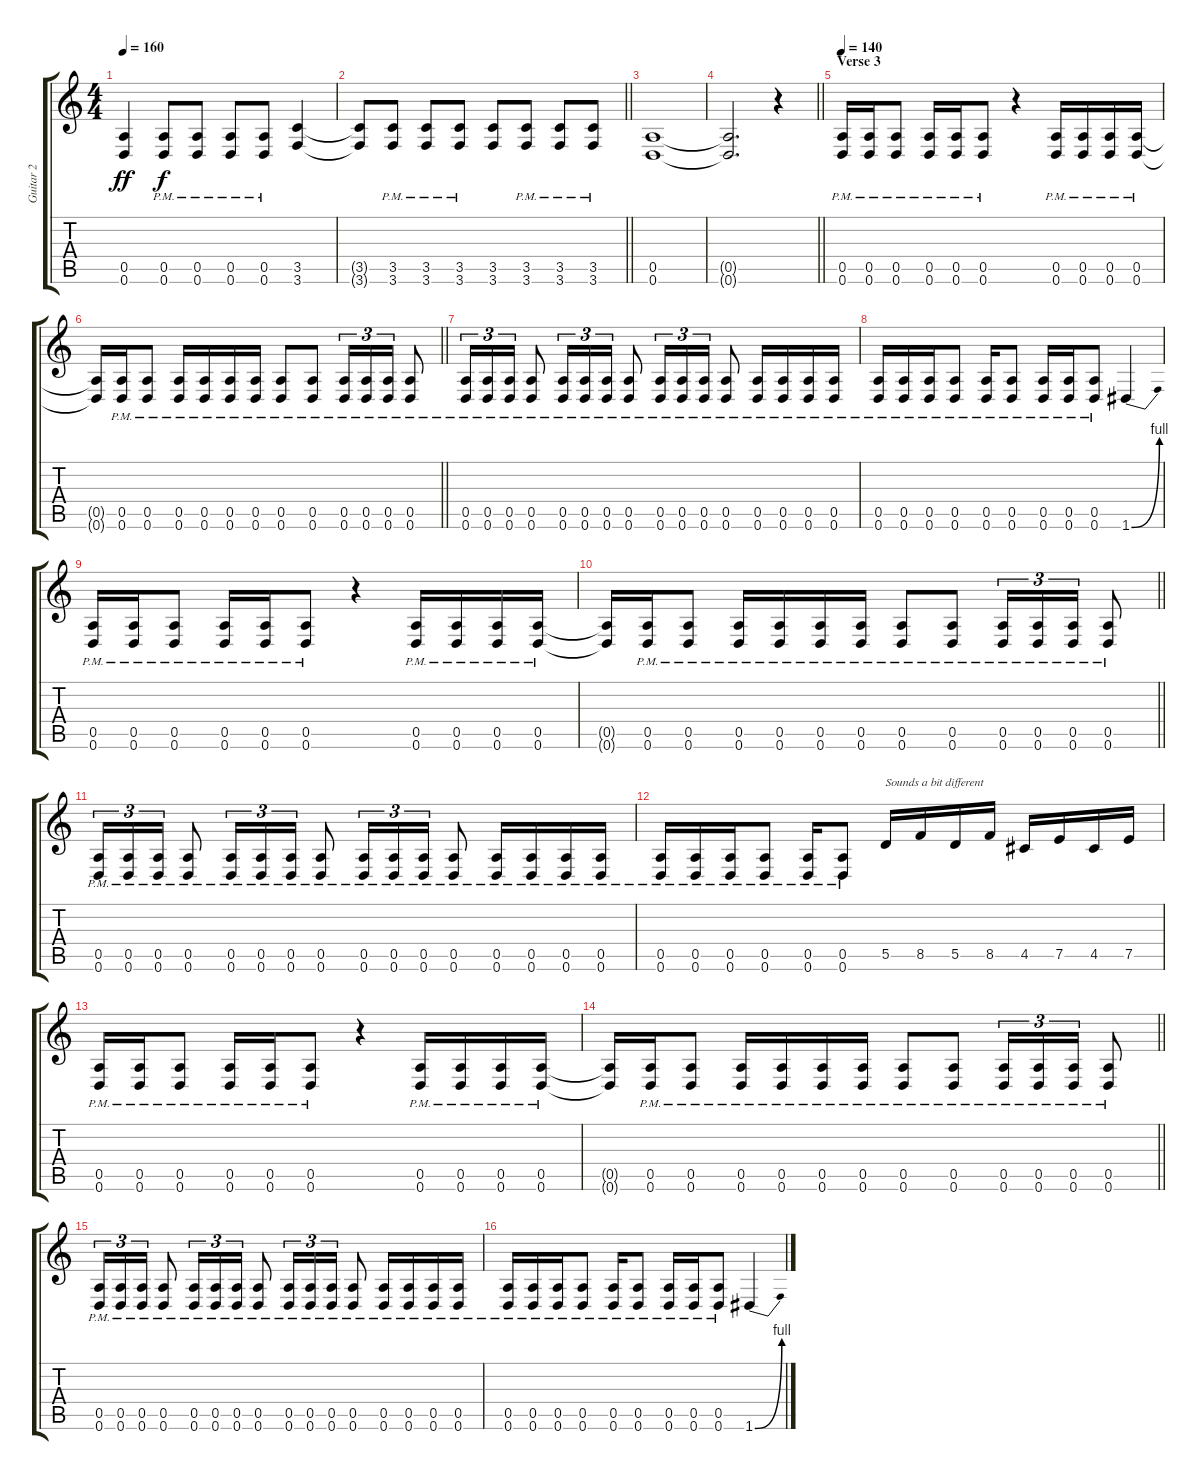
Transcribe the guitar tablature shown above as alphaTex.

\track ("Guitar 2" "Guitar 2") {instrument distortionguitar}
\staff {score tabs}
\tuning (E4 B3 G3 D3 A2 D2) {hide}
\ts (4 4)
\tempo 160
\clef g2
\ks c
(0.5 0.6).4{dy ff} (0.5{pm} 0.6{pm}).8{dy f} (0.5{pm} 0.6{pm}).8 (0.5{pm} 0.6{pm}).8 (0.5{pm} 0.6{pm}).8 (3.5 3.6).4 |
\barLineRight lightlight
(3.5{t} 3.6{t}).8 (3.5{pm} 3.6{pm}).8 (3.5{pm} 3.6{pm}).8 (3.5{pm} 3.6{pm}).8 (3.5 3.6).8 (3.5{pm} 3.6{pm}).8 (3.5{pm} 3.6{pm}).8 (3.5{pm} 3.6{pm}).8 |
(0.5 0.6).1 |
\barLineRight lightlight
(0.5{t} 0.6{t}).2{d} r.4 |
\section ("" "Verse 3")
\tempo 140
(0.5{pm} 0.6{pm}).16{volume 13} (0.5{pm} 0.6{pm}).16 (0.5{pm} 0.6{pm}).8 (0.5{pm} 0.6{pm}).16 (0.5{pm} 0.6{pm}).16 (0.5{pm} 0.6{pm}).8 r.4 (0.5{pm} 0.6{pm}).16 (0.5{pm} 0.6{pm}).16 (0.5{pm} 0.6{pm}).16 (0.5{pm} 0.6{pm}).16 |
\barLineRight lightlight
(0.5{t} 0.6{t}).16 (0.5{pm} 0.6{pm}).16 (0.5{pm} 0.6{pm}).8 (0.5{pm} 0.6{pm}).16 (0.5{pm} 0.6{pm}).16 (0.5{pm} 0.6{pm}).16 (0.5{pm} 0.6{pm}).16 (0.5{pm} 0.6{pm}).8 (0.5{pm} 0.6{pm}).8 (0.5{pm} 0.6{pm}).16{tu (3 2)} (0.5{pm} 0.6{pm}).16{tu (3 2)} (0.5{pm} 0.6{pm}).16{tu (3 2)} (0.5{pm} 0.6{pm}).8 |
(0.5{pm} 0.6{pm}).16{tu (3 2)} (0.5{pm} 0.6{pm}).16{tu (3 2)} (0.5{pm} 0.6{pm}).16{tu (3 2)} (0.5{pm} 0.6{pm}).8 (0.5{pm} 0.6{pm}).16{tu (3 2)} (0.5{pm} 0.6{pm}).16{tu (3 2)} (0.5{pm} 0.6{pm}).16{tu (3 2)} (0.5{pm} 0.6{pm}).8 (0.5{pm} 0.6{pm}).16{tu (3 2)} (0.5{pm} 0.6{pm}).16{tu (3 2)} (0.5{pm} 0.6{pm}).16{tu (3 2)} (0.5{pm} 0.6{pm}).8 (0.5{pm} 0.6{pm}).16 (0.5{pm} 0.6{pm}).16 (0.5{pm} 0.6{pm}).16 (0.5{pm} 0.6{pm}).16 |
(0.5{pm} 0.6{pm}).16 (0.5{pm} 0.6{pm}).16 (0.5{pm} 0.6{pm}).16 (0.5{pm} 0.6{pm}).8 (0.5{pm} 0.6{pm}).16 (0.5{pm} 0.6{pm}).8 (0.5{pm} 0.6{pm}).16 (0.5{pm} 0.6{pm}).16 (0.5{pm} 0.6{pm}).8 1.6{be (bend 0 0 60 4)}.4 |
(0.5{pm} 0.6{pm}).16 (0.5{pm} 0.6{pm}).16 (0.5{pm} 0.6{pm}).8 (0.5{pm} 0.6{pm}).16 (0.5{pm} 0.6{pm}).16 (0.5{pm} 0.6{pm}).8 r.4 (0.5{pm} 0.6{pm}).16 (0.5{pm} 0.6{pm}).16 (0.5{pm} 0.6{pm}).16 (0.5{pm} 0.6{pm}).16 |
\barLineRight lightlight
(0.5{t} 0.6{t}).16 (0.5{pm} 0.6{pm}).16 (0.5{pm} 0.6{pm}).8 (0.5{pm} 0.6{pm}).16 (0.5{pm} 0.6{pm}).16 (0.5{pm} 0.6{pm}).16 (0.5{pm} 0.6{pm}).16 (0.5{pm} 0.6{pm}).8 (0.5{pm} 0.6{pm}).8 (0.5{pm} 0.6{pm}).16{tu (3 2)} (0.5{pm} 0.6{pm}).16{tu (3 2)} (0.5{pm} 0.6{pm}).16{tu (3 2)} (0.5{pm} 0.6{pm}).8 |
(0.5{pm} 0.6{pm}).16{tu (3 2)} (0.5{pm} 0.6{pm}).16{tu (3 2)} (0.5{pm} 0.6{pm}).16{tu (3 2)} (0.5{pm} 0.6{pm}).8 (0.5{pm} 0.6{pm}).16{tu (3 2)} (0.5{pm} 0.6{pm}).16{tu (3 2)} (0.5{pm} 0.6{pm}).16{tu (3 2)} (0.5{pm} 0.6{pm}).8 (0.5{pm} 0.6{pm}).16{tu (3 2)} (0.5{pm} 0.6{pm}).16{tu (3 2)} (0.5{pm} 0.6{pm}).16{tu (3 2)} (0.5{pm} 0.6{pm}).8 (0.5{pm} 0.6{pm}).16 (0.5{pm} 0.6{pm}).16 (0.5{pm} 0.6{pm}).16 (0.5{pm} 0.6{pm}).16 |
(0.5{pm} 0.6{pm}).16 (0.5{pm} 0.6{pm}).16 (0.5{pm} 0.6{pm}).16 (0.5{pm} 0.6{pm}).8 (0.5{pm} 0.6{pm}).16 (0.5{pm} 0.6{pm}).8 5.5.16{txt "Sounds a bit different"} 8.5.16 5.5.16 8.5.16 4.5.16 7.5.16 4.5.16 7.5.16 |
(0.5{pm} 0.6{pm}).16 (0.5{pm} 0.6{pm}).16 (0.5{pm} 0.6{pm}).8 (0.5{pm} 0.6{pm}).16 (0.5{pm} 0.6{pm}).16 (0.5{pm} 0.6{pm}).8 r.4 (0.5{pm} 0.6{pm}).16 (0.5{pm} 0.6{pm}).16 (0.5{pm} 0.6{pm}).16 (0.5{pm} 0.6{pm}).16 |
\barLineRight lightlight
(0.5{t} 0.6{t}).16 (0.5{pm} 0.6{pm}).16 (0.5{pm} 0.6{pm}).8 (0.5{pm} 0.6{pm}).16 (0.5{pm} 0.6{pm}).16 (0.5{pm} 0.6{pm}).16 (0.5{pm} 0.6{pm}).16 (0.5{pm} 0.6{pm}).8 (0.5{pm} 0.6{pm}).8 (0.5{pm} 0.6{pm}).16{tu (3 2)} (0.5{pm} 0.6{pm}).16{tu (3 2)} (0.5{pm} 0.6{pm}).16{tu (3 2)} (0.5{pm} 0.6{pm}).8 |
(0.5{pm} 0.6{pm}).16{tu (3 2)} (0.5{pm} 0.6{pm}).16{tu (3 2)} (0.5{pm} 0.6{pm}).16{tu (3 2)} (0.5{pm} 0.6{pm}).8 (0.5{pm} 0.6{pm}).16{tu (3 2)} (0.5{pm} 0.6{pm}).16{tu (3 2)} (0.5{pm} 0.6{pm}).16{tu (3 2)} (0.5{pm} 0.6{pm}).8 (0.5{pm} 0.6{pm}).16{tu (3 2)} (0.5{pm} 0.6{pm}).16{tu (3 2)} (0.5{pm} 0.6{pm}).16{tu (3 2)} (0.5{pm} 0.6{pm}).8 (0.5{pm} 0.6{pm}).16 (0.5{pm} 0.6{pm}).16 (0.5{pm} 0.6{pm}).16 (0.5{pm} 0.6{pm}).16 |
(0.5{pm} 0.6{pm}).16 (0.5{pm} 0.6{pm}).16 (0.5{pm} 0.6{pm}).16 (0.5{pm} 0.6{pm}).8 (0.5{pm} 0.6{pm}).16 (0.5{pm} 0.6{pm}).8 (0.5{pm} 0.6{pm}).16 (0.5{pm} 0.6{pm}).16 (0.5{pm} 0.6{pm}).8 1.6{be (bend 0 0 60 4)}.4
